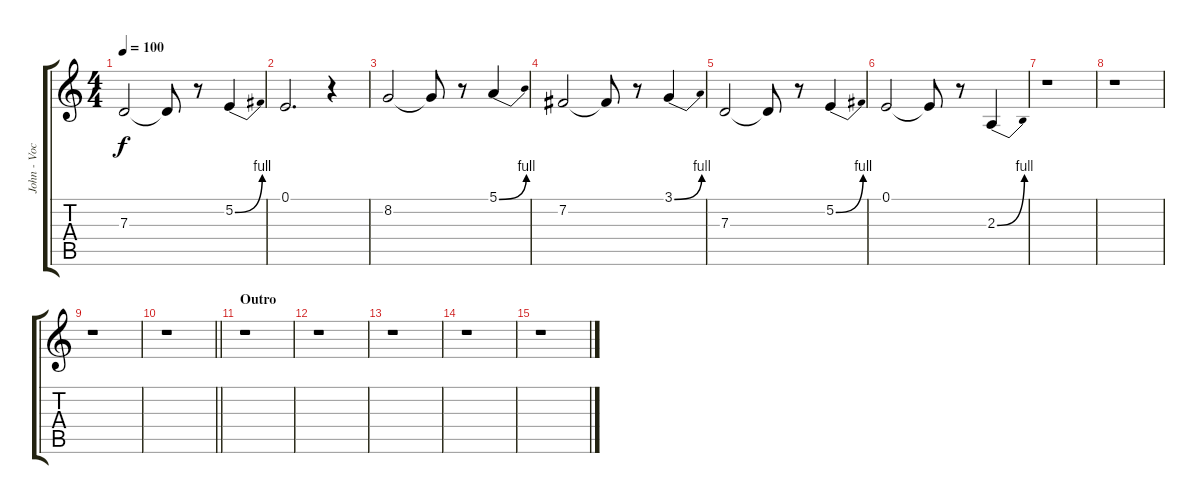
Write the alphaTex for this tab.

\track ("John - Vocals" "John - Voc") {instrument choiraahs}
\staff {score tabs}
\tuning (E4 B3 G3 D3 A2 E2) {hide}
\ts (4 4)
\tempo 100
\clef g2
\ks c
7.3.2{dy f} 7.3{t}.8 r.8 5.2{be (bend 0 0 60 4)}.4 |
0.1.2{d} r.4 |
8.2.2 8.2{t}.8 r.8 5.1{be (bend 0 0 60 4)}.4 |
7.2.2 7.2{t}.8 r.8 3.1{be (bend 0 0 60 4)}.4 |
7.3.2 7.3{t}.8 r.8 5.2{be (bend 0 0 60 4)}.4 |
0.1.2 0.1{t}.8 r.8 2.3{be (bend 0 0 60 4)}.4 |
r.1 |
r.1 |
r.1 |
\barLineRight lightlight
r.1 |
\section ("" "Outro")
r.1 |
r.1 |
r.1 |
r.1 |
r.1
